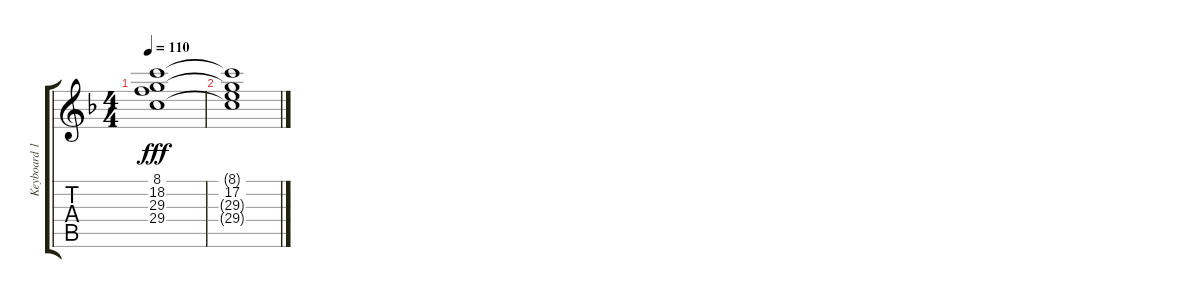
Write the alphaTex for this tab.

\track ("Keyboard 1" "Keyboard 1") {instrument pad4choir}
\staff {score tabs}
\tuning (E4 B3 G3 D3 A2 E2) {hide}
\ts (4 4)
\tempo 110
\clef g2
\ks f
(8.1 18.2 29.3 29.4).1{dy fff} |
(8.1{t} 17.2 29.3{t} 29.4{t}).1
